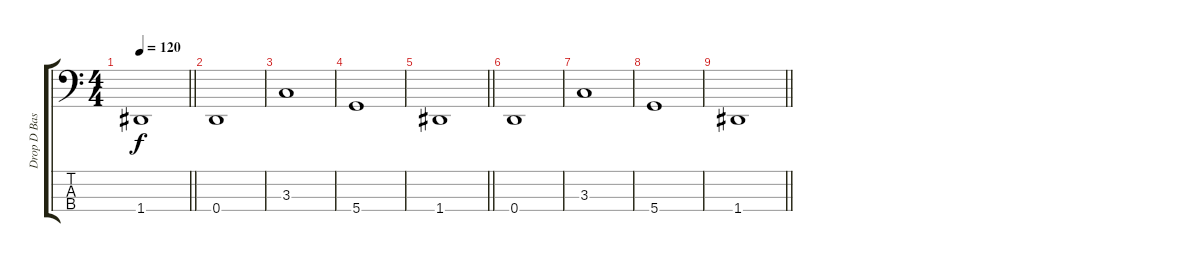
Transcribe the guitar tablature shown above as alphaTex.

\track ("Drop D Bass" "Drop D Bas") {instrument electricbassfinger}
\staff {score tabs}
\tuning (G2 D2 A1 D1) {hide}
\ts (4 4)
\tempo 120
\clef f4
\barLineRight lightlight
\ks c
1.4.1{dy f} |
0.4.1 |
3.3.1 |
5.4.1 |
\barLineRight lightlight
1.4.1 |
0.4.1 |
3.3.1 |
5.4.1 |
\barLineRight lightlight
1.4.1
